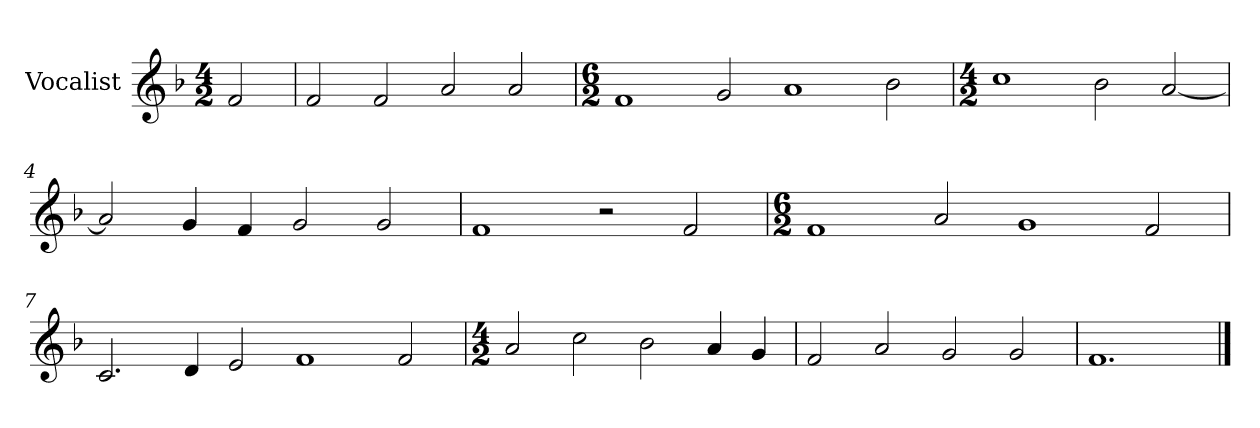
**kern
*part1
*staff1
*I"Vocalist
*k[b-]
*F:
*M4/2
=
2f
=1
2f
2f
2a
2a
=2
*M6/2
1f
2g
1a
2b-
=3
*M4/2
1cc
2b-
[2a
=4
2a]
4g
4f
2g
2g
=5
1f
2r
2f
=6
*M6/2
1f
2a
1g
2f
=7
2.c
4d
2e
1f
2f
=8
*M4/2
2a
2cc
2b-
4a
4g
=9
2f
2a
2g
2g
=10
1.f
==
*-
